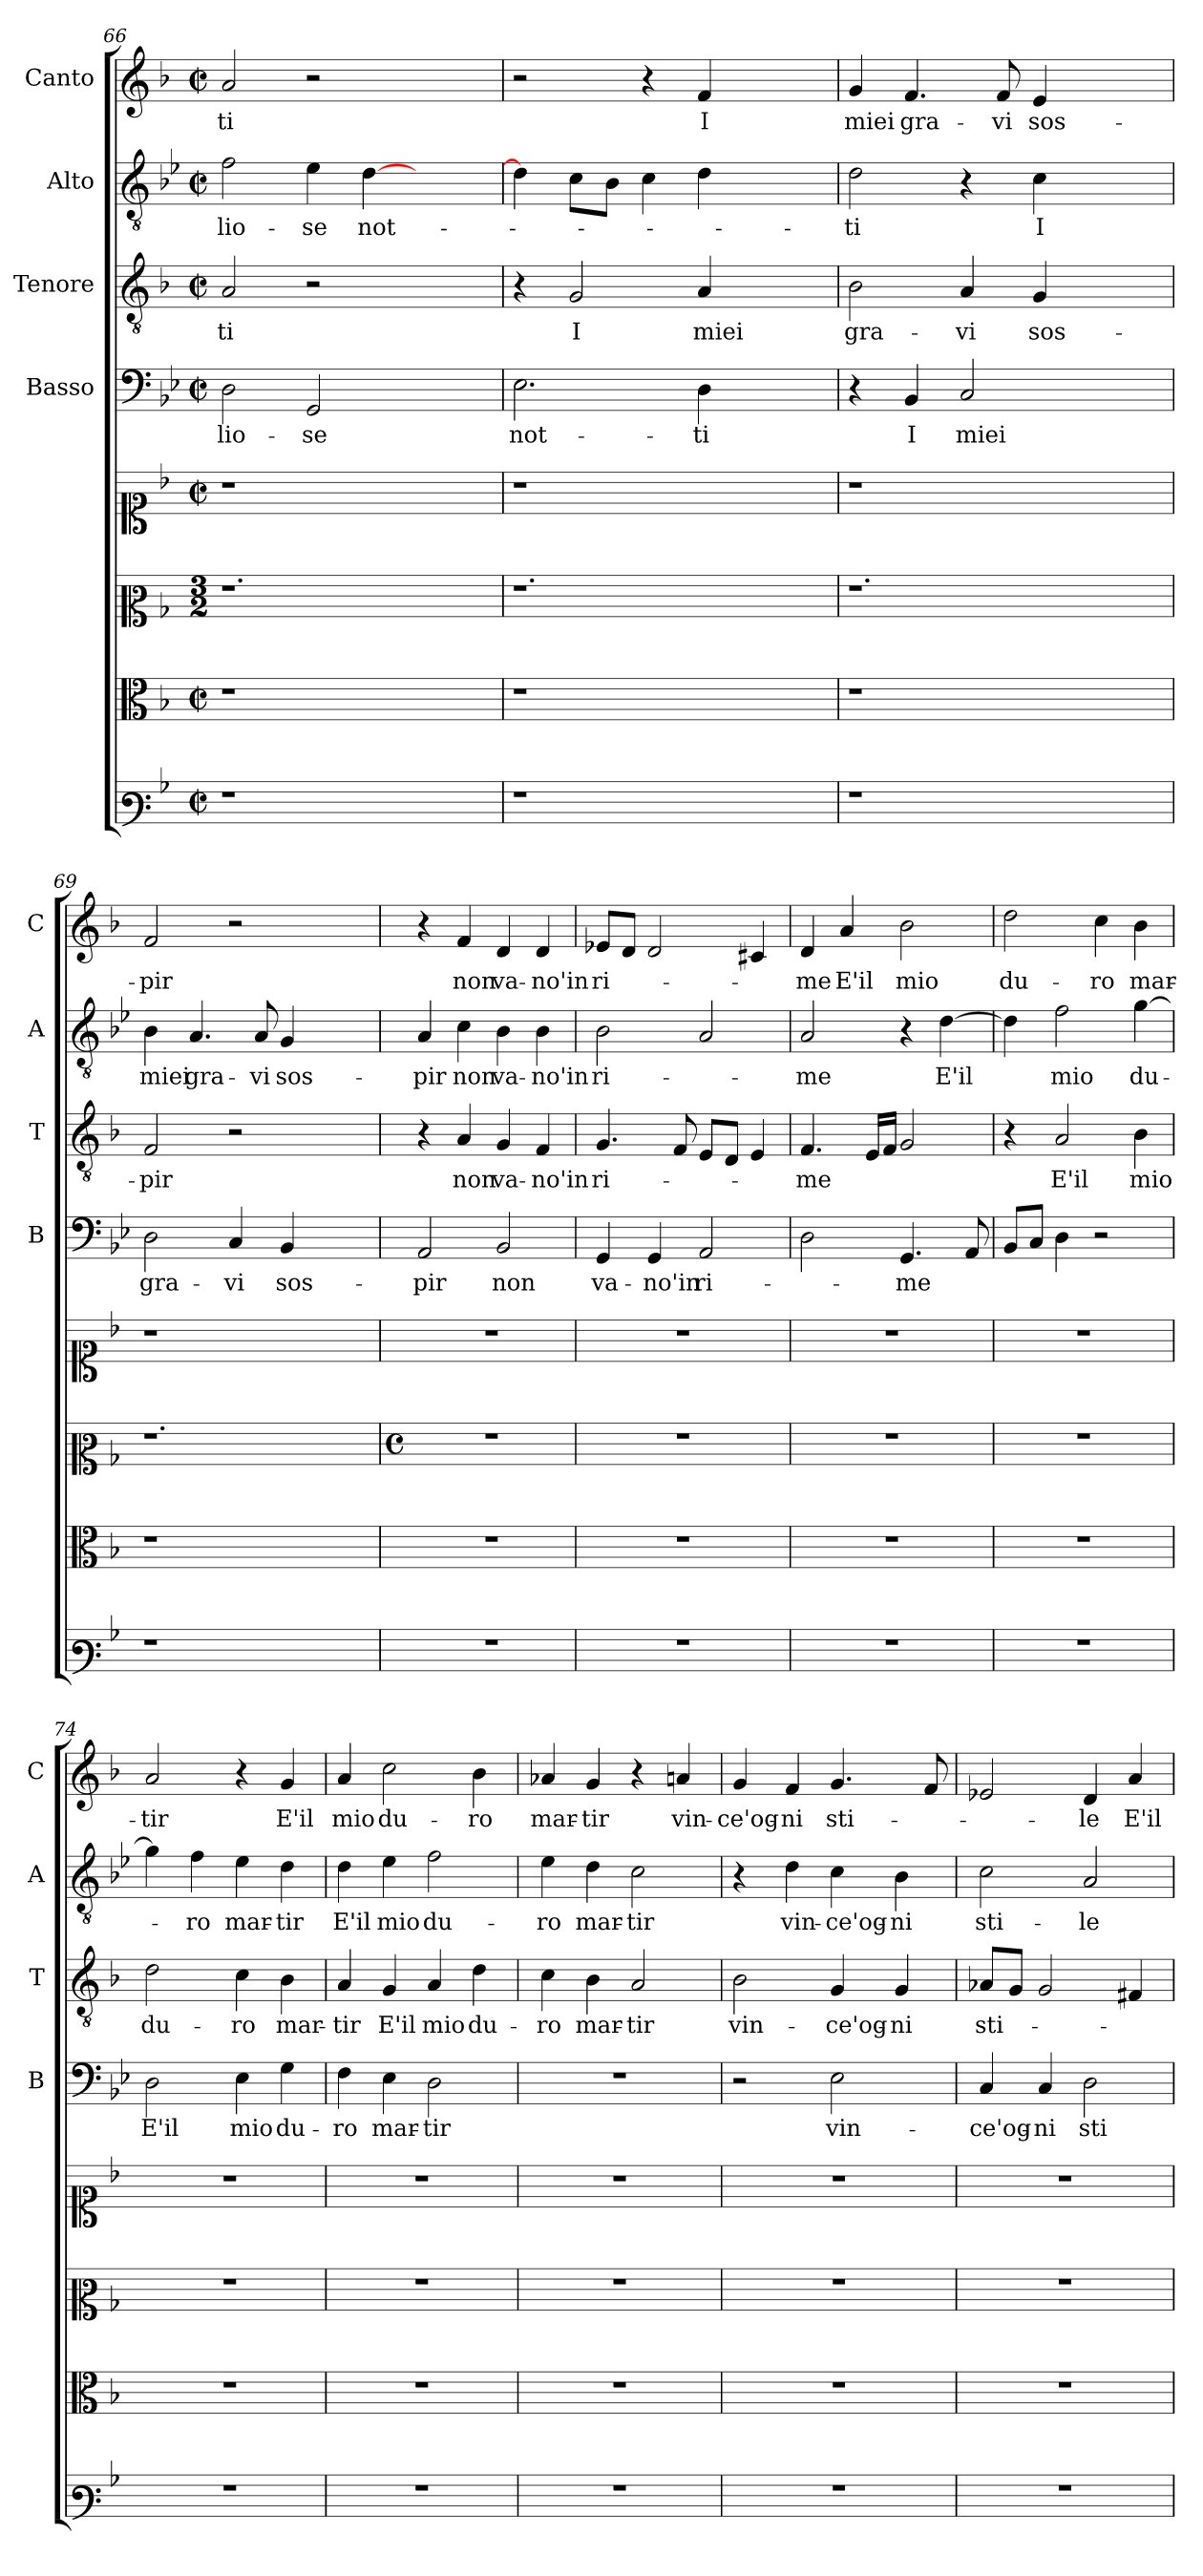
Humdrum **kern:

**kern	**kern	**kern	**kern	**kern	**text	**kern	**text	**kern	**text	**kern	**text
*part8	*part7	*part6	*part5	*part4	*part4	*part3	*part3	*part2	*part2	*part1	*part1
*staff8	*staff7	*staff6	*staff5	*staff4	*staff4	*staff3	*staff3	*staff2	*staff2	*staff1	*staff1
*	*	*	*	*I"Basso	*	*I"Tenore	*	*I"Alto	*	*I"Canto	*
*	*	*	*	*I'B	*	*I'T	*	*I'A	*	*I'C	*
*clefF3	*clefC3	*clefC2	*clefC1	*clefF4	*	*clefGv2	*	*clefGv2	*	*clefG2	*
*k[b-]	*k[b-]	*k[b-]	*k[b-]	*k[b-e-]	*	*k[b-]	*	*k[b-e-]	*	*k[b-]	*
*d:	*d:	*d:	*d:	*g:	*	*d:	*	*g:	*	*d:	*
*M2/2	*M2/2	*M3/2	*M2/2	*M2/2	*	*M2/2	*	*M2/2	*	*M2/2	*
*met(c|)	*met(c|)	*	*met(c|)	*met(c|)	*	*met(c|)	*	*met(c|)	*	*met(c|)	*
=66	=66	=66	=66	=66	=66	=66	=66	=66	=66	=66	=66
1r	1r	1.r	1r	2D\	-lio-	2A/	-ti	2f\	-lio-	2a/	-ti
.	.	.	.	2GG/	-se	2r	.	4e-\	-se	2r	.
.	.	.	.	.	.	.	.	[4d\	not-	.	.
2ryy	2ryy	.	2ryy	2ryy	.	2ryy	.	2ryy	.	2ryy	.
!!LO:PB:g=z
=67	=67	=67	=67	=67	=67	=67	=67	=67	=67	=67	=67
1r	1r	1.r	1r	2.E-\	not-	4r	.	4d\]	.	2r	.
.	.	.	.	.	.	2G/	I	8c\L	.	.	.
.	.	.	.	.	.	.	.	8B-\J	.	.	.
.	.	.	.	.	.	.	.	4c\	.	4r	.
.	.	.	.	4D\	-ti	4A/	miei	4d\	.	4f/	I
2ryy	2ryy	.	2ryy	2ryy	.	2ryy	.	2ryy	.	2ryy	.
=68	=68	=68	=68	=68	=68	=68	=68	=68	=68	=68	=68
1r	1r	1.r	1r	4r	.	2B-\	gra-	2d\	-ti	4g/	miei
.	.	.	.	4BB-/	I	.	.	.	.	4.f/	gra-
.	.	.	.	2C/	miei	4A/	-vi	4r	.	.	.
.	.	.	.	.	.	.	.	.	.	8f/	-vi
.	.	.	.	.	.	4G/	sos-	4c\	I	4e/	sos-
2ryy	2ryy	.	2ryy	2ryy	.	2ryy	.	2ryy	.	2ryy	.
=69	=69	=69	=69	=69	=69	=69	=69	=69	=69	=69	=69
1r	1r	1.r	1r	2D\	gra-	2F/	-pir	4B-\	miei	2f/	-pir
.	.	.	.	.	.	.	.	4.A/	gra-	.	.
.	.	.	.	4C/	-vi	2r	.	.	.	2r	.
.	.	.	.	.	.	.	.	8A/	-vi	.	.
.	.	.	.	4BB-/	sos-	.	.	4G/	sos-	.	.
2ryy	2ryy	.	2ryy	2ryy	.	2ryy	.	2ryy	.	2ryy	.
=70	=70	=70	=70	=70	=70	=70	=70	=70	=70	=70	=70
*	*	*M4/4	*	*	*	*	*	*	*	*	*
*	*	*met(c)	*	*	*	*	*	*	*	*	*
1r	1r	1r	1r	2AA/	-pir	4r	.	4A/	-pir	4r	.
.	.	.	.	.	.	4A/	non	4c\	non	4f/	non
.	.	.	.	2BB-/	non	4G/	va-	4B-\	va-	4d/	va-
.	.	.	.	.	.	4F/	-no'in	4B-\	-no'in	4d/	-no'in
=71	=71	=71	=71	=71	=71	=71	=71	=71	=71	=71	=71
1r	1r	1r	1r	4GG/	va-	4.G/	ri-	2B-\	ri-	8e-X/L	ri-
.	.	.	.	.	.	.	.	.	.	8d/J	.
.	.	.	.	4GG/	-no'in	.	.	.	.	2d/	.
.	.	.	.	.	.	8F/	.	.	.	.	.
.	.	.	.	2AA/	ri-	8E/L	.	2A/	.	.	.
.	.	.	.	.	.	8D/J	.	.	.	.	.
.	.	.	.	.	.	4E/	.	.	.	4c#X/	.
=72	=72	=72	=72	=72	=72	=72	=72	=72	=72	=72	=72
1r	1r	1r	1r	2D\	.	4.F/	-me	2A/	-me	4d/	-me
.	.	.	.	.	.	.	.	.	.	4a/	E'il
.	.	.	.	.	.	16E/LL	.	.	.	.	.
.	.	.	.	.	.	16F/JJ	.	.	.	.	.
.	.	.	.	4.GG/	-me	2G/	.	4r	.	2b-\	mio
.	.	.	.	.	.	.	.	[4d\	E'il	.	.
.	.	.	.	8AA/	.	.	.	.	.	.	.
!!LO:LB:g=z
=73	=73	=73	=73	=73	=73	=73	=73	=73	=73	=73	=73
1r	1r	1r	1r	8BB-/L	.	4r	.	4d\]	.	2dd\	du-
.	.	.	.	8C/J	.	.	.	.	.	.	.
.	.	.	.	4D\	.	2A/	E'il	2f\	mio	.	.
.	.	.	.	2r	.	.	.	.	.	4cc\	-ro
.	.	.	.	.	.	4B-\	mio	[4g\	du-	4b-\	mar-
=74	=74	=74	=74	=74	=74	=74	=74	=74	=74	=74	=74
1r	1r	1r	1r	2D\	E'il	2d\	du-	4g\]	.	2a/	-tir
.	.	.	.	.	.	.	.	4f\	-ro	.	.
.	.	.	.	4E-\	mio	4c\	-ro	4e-\	mar-	4r	.
.	.	.	.	4G\	du-	4B-\	mar-	4d\	-tir	4g/	E'il
=75	=75	=75	=75	=75	=75	=75	=75	=75	=75	=75	=75
1r	1r	1r	1r	4F\	-ro	4A/	-tir	4d\	E'il	4a/	mio
.	.	.	.	4E-\	mar-	4G/	E'il	4e-\	mio	2cc\	du-
.	.	.	.	2D\	-tir	4A/	mio	2f\	du-	.	.
.	.	.	.	.	.	4d\	du-	.	.	4b-\	-ro
=76	=76	=76	=76	=76	=76	=76	=76	=76	=76	=76	=76
1r	1r	1r	1r	1r	.	4c\	-ro	4e-\	-ro	4a-X/	mar-
.	.	.	.	.	.	4B-\	mar-	4d\	mar-	4g/	-tir
.	.	.	.	.	.	2A/	-tir	2c\	-tir	4r	.
.	.	.	.	.	.	.	.	.	.	4a/	vin-
=77	=77	=77	=77	=77	=77	=77	=77	=77	=77	=77	=77
1r	1r	1r	1r	2r	.	2B-\	vin-	4r	.	4g/	-ce'og-
.	.	.	.	.	.	.	.	4d\	vin-	4f/	-ni
.	.	.	.	2E-\	vin-	4G/	-ce'og-	4c\	-ce'og-	4.g/	sti-
.	.	.	.	.	.	4G/	-ni	4B-\	-ni	.	.
.	.	.	.	.	.	.	.	.	.	8f/	.
=78	=78	=78	=78	=78	=78	=78	=78	=78	=78	=78	=78
1r	1r	1r	1r	4C/	-ce'og-	8A-X/L	sti-	2c\	sti-	2e-X/	.
.	.	.	.	.	.	8G/J	.	.	.	.	.
.	.	.	.	4C/	-ni	2G/	.	.	.	.	.
.	.	.	.	2D\	sti-	.	.	2A/	-le	4d/	-le
.	.	.	.	.	.	4F#X/	.	.	.	4a/	E'il
=	=	=	=	=	=	=	=	=	=	=	=
*-	*-	*-	*-	*-	*-	*-	*-	*-	*-	*-	*-
